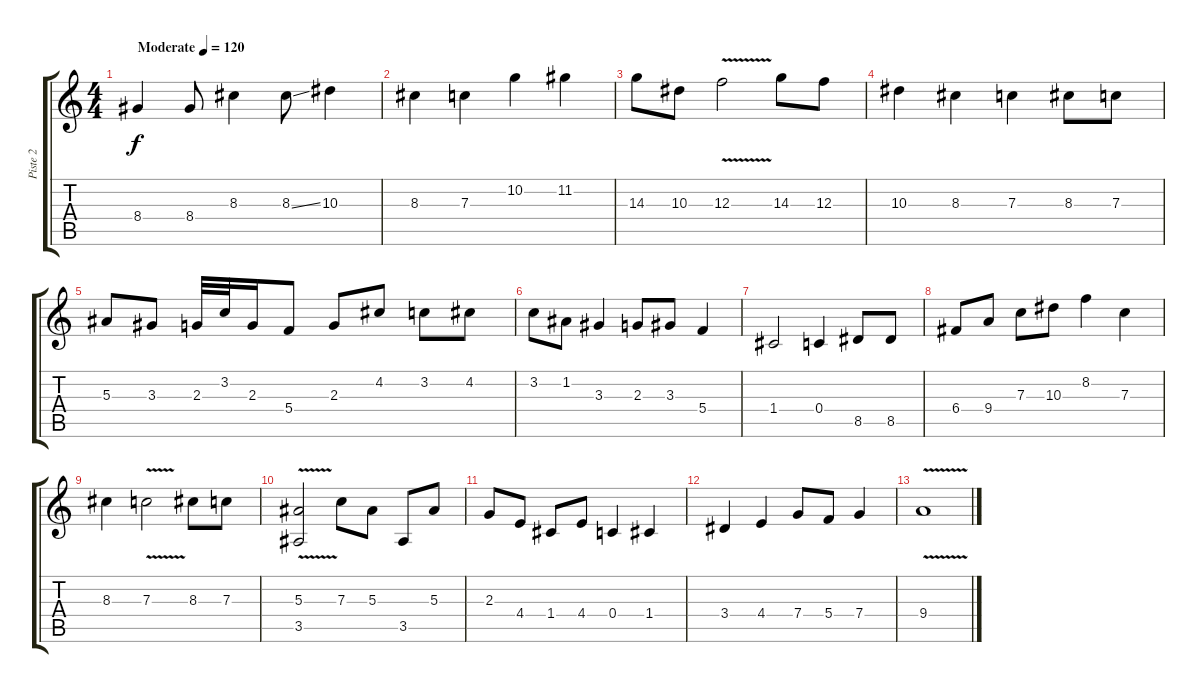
\track ("Piste 2" "Piste 2") {instrument acousticguitarsteel}
\staff {score tabs}
\tuning (D4 A3 F3 C3 G2 C2) {hide}
\ts (4 4)
\tempo (120 "Moderate")
\clef g2
\ks c
8.4.4{dy f instrument acousticguitarsteel} 8.4.8 8.3.4 8.3{ss}.8 10.3.4 |
8.3.4 7.3.4 10.2.4 11.2.4 |
14.3.8 10.3.8 12.3{v}.2 14.3.8 12.3.8 |
10.3.4 8.3.4 7.3.4 8.3.8 7.3.8 |
5.3.8 3.3.8 2.3.32 3.2.32 2.3.16 5.4.8 2.3.8 4.2.8 3.2.8 4.2.8 |
3.2.8 1.2.8 3.3.4 2.3.8 3.3.8 5.4.4 |
1.4.2 0.4.4 8.5.8 8.5.8 |
6.4.8 9.4.8 7.3.8 10.3.8 8.2.4 7.3.4 |
8.3.4 7.3{v}.2 8.3.8 7.3.8 |
(5.3{v} 3.5).2 7.3.8 5.3.8 3.5.8 5.3.8 |
2.3.8 4.4.8 1.4.8 4.4.8 0.4.4 1.4.4 |
3.4.4 4.4.4 7.4.8 5.4.8 7.4.4 |
9.4{v}.1
